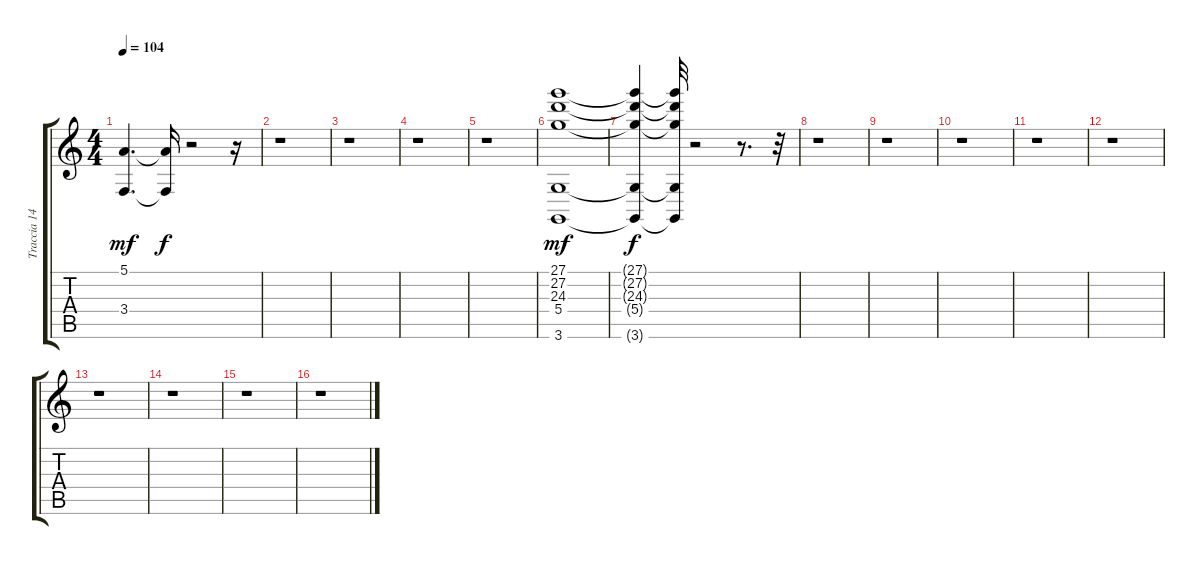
\track ("Traccia 14" "Traccia 14") {instrument pad7halo}
\staff {score tabs}
\tuning (E4 B3 G3 D3 A2 E2) {hide}
\ts (4 4)
\tempo 104
\clef g2
\ks c
(5.1 3.4).4{d dy mf} (5.1{t} 3.4{t}).16{dy f} r.2 r.16 |
r.1 |
r.1 |
r.1 |
r.1 |
(27.1 27.2 24.3 5.4 3.6).1{dy mf} |
(27.1{t} 27.2{t} 24.3{t} 5.4{t} 3.6{t}).4{dy f} (27.1{t} 27.2{t} 24.3{t} 5.4{t} 3.6{t}).32 r.2 r.8{d} r.32 |
r.1 |
r.1 |
r.1 |
r.1 |
r.1 |
r.1 |
r.1 |
r.1 |
r.1
